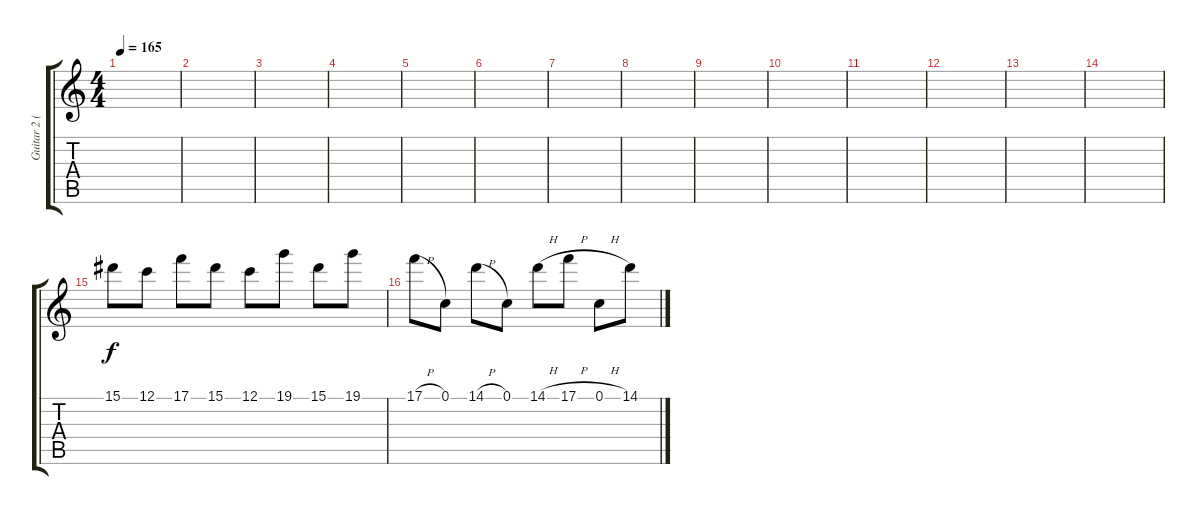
\track ("Guitar 2 (Solo)" "Guitar 2 (") {instrument distortionguitar}
\staff {score tabs}
\tuning (C4 G3 Eb3 Bb2 F2 C2) {hide}
\ts (4 4)
\tempo 165
\clef g2
\ks c
|
|
|
|
|
|
|
|
|
|
|
|
|
|
15.1.8 12.1.8 17.1.8 15.1.8 12.1.8 19.1.8 15.1.8 19.1.8 |
17.1{h}.8 0.1.8 14.1{h}.8 0.1.8 14.1{h}.8 17.1{h}.8 0.1{h}.8 14.1.8
